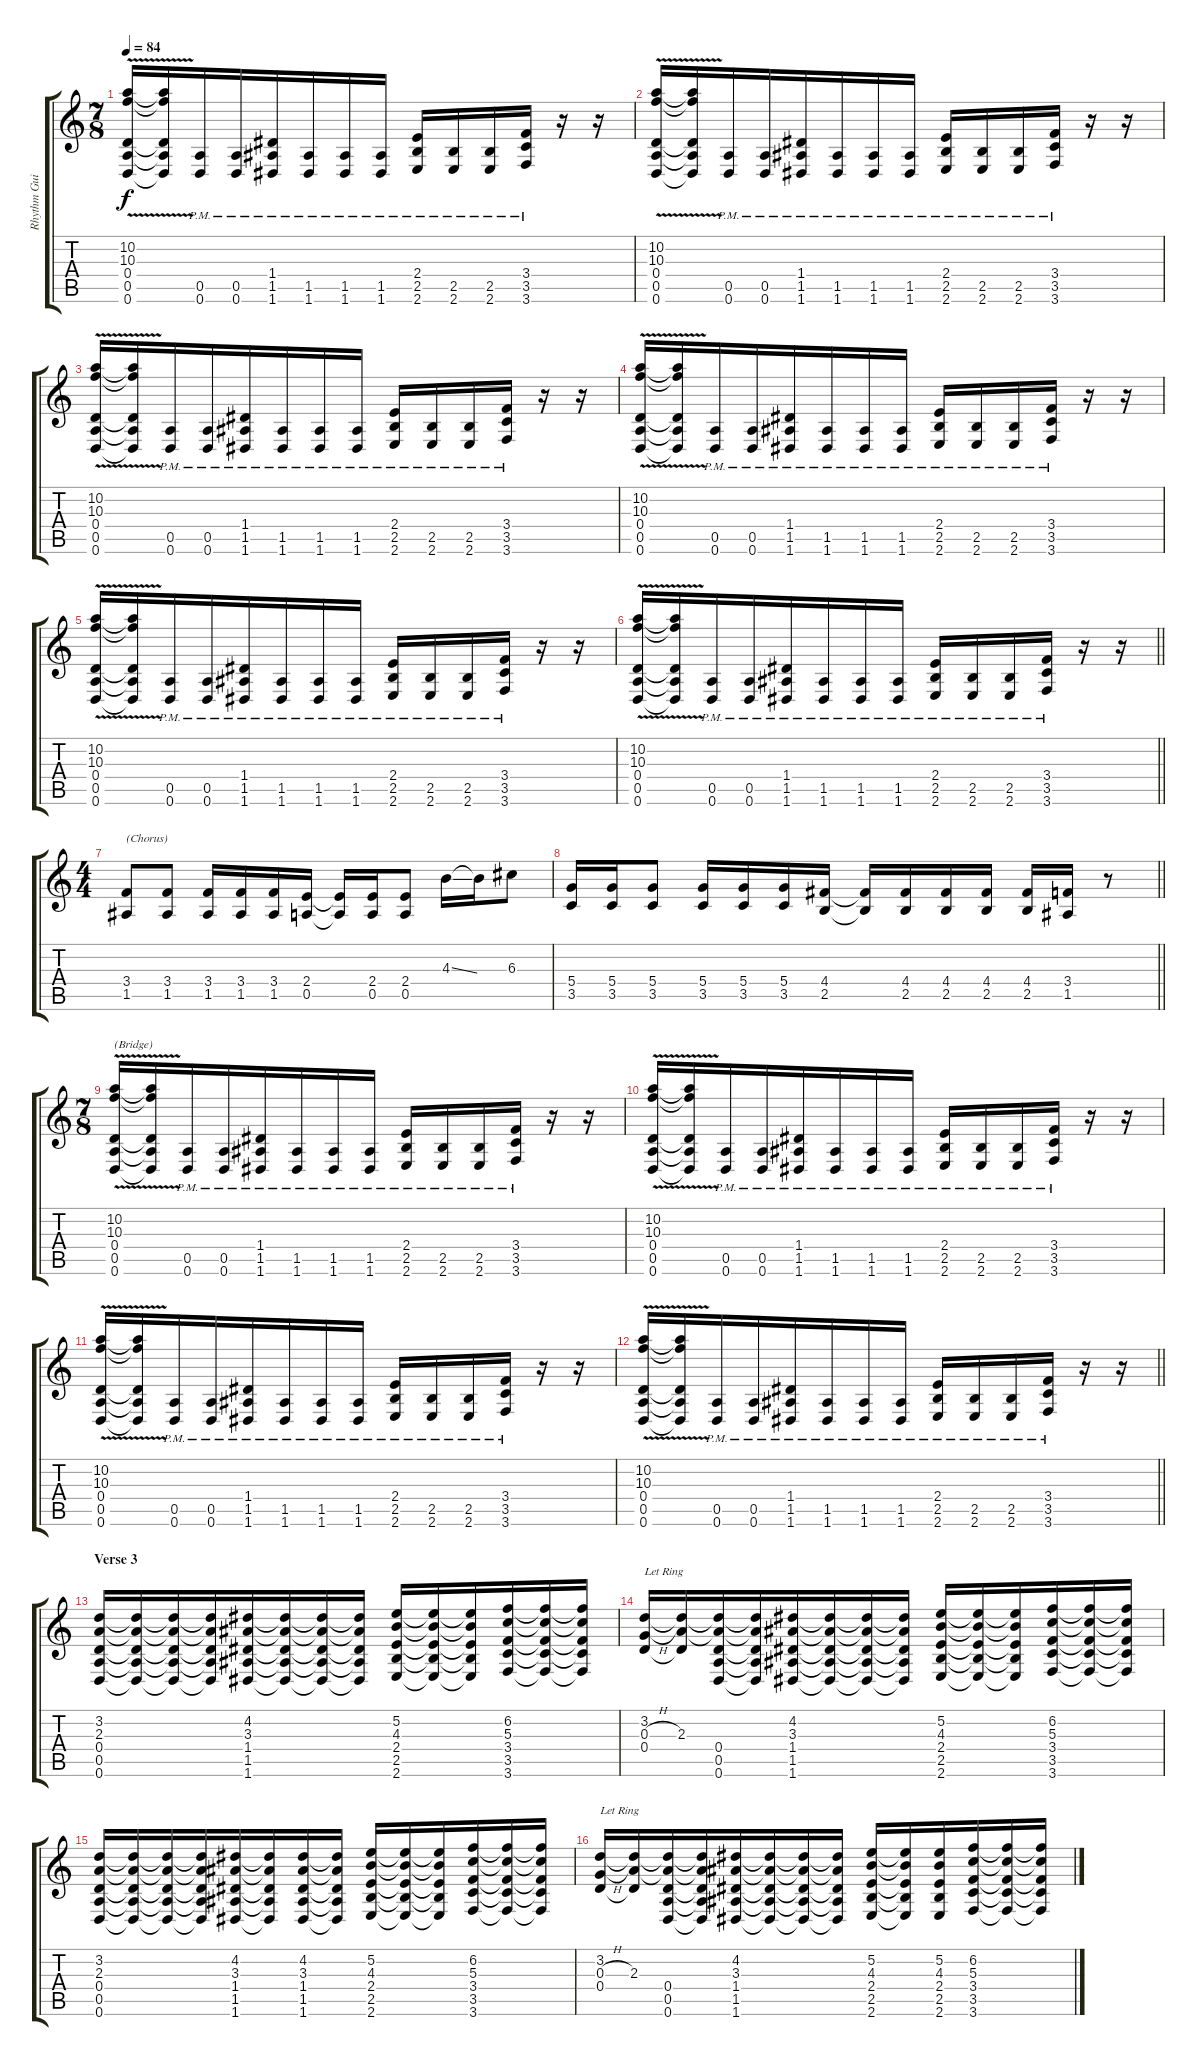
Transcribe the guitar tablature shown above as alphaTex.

\track ("Rhythm Guitar 1" "Rhythm Gui") {instrument overdrivenguitar}
\staff {score tabs}
\tuning (E4 B3 G3 D3 A2 D2) {hide}
\ts (7 8)
\tempo 84
\clef g2
\ks c
(10.2{v} 10.3{v} 0.4 0.5 0.6).16{dy f} (10.2{t} 10.3{t} 0.4{t} 0.5{t} 0.6{t}).16 (0.5{pm} 0.6{pm}).16 (0.5{pm} 0.6{pm}).16 (1.4{pm} 1.5{pm} 1.6{pm}).16 (1.5{pm} 1.6{pm}).16 (1.5{pm} 1.6{pm}).16 (1.5{pm} 1.6{pm}).16 (2.4{pm} 2.5{pm} 2.6{pm}).16 (2.5{pm} 2.6{pm}).16 (2.5{pm} 2.6{pm}).16 (3.4{pm} 3.5{pm} 3.6{pm}).16 r.16 r.16 |
(10.2{v} 10.3{v} 0.4 0.5 0.6).16 (10.2{t} 10.3{t} 0.4{t} 0.5{t} 0.6{t}).16 (0.5{pm} 0.6{pm}).16 (0.5{pm} 0.6{pm}).16 (1.4{pm} 1.5{pm} 1.6{pm}).16 (1.5{pm} 1.6{pm}).16 (1.5{pm} 1.6{pm}).16 (1.5{pm} 1.6{pm}).16 (2.4{pm} 2.5{pm} 2.6{pm}).16 (2.5{pm} 2.6{pm}).16 (2.5{pm} 2.6{pm}).16 (3.4{pm} 3.5{pm} 3.6{pm}).16 r.16 r.16 |
(10.2{v} 10.3{v} 0.4 0.5 0.6).16 (10.2{t} 10.3{t} 0.4{t} 0.5{t} 0.6{t}).16 (0.5{pm} 0.6{pm}).16 (0.5{pm} 0.6{pm}).16 (1.4{pm} 1.5{pm} 1.6{pm}).16 (1.5{pm} 1.6{pm}).16 (1.5{pm} 1.6{pm}).16 (1.5{pm} 1.6{pm}).16 (2.4{pm} 2.5{pm} 2.6{pm}).16 (2.5{pm} 2.6{pm}).16 (2.5{pm} 2.6{pm}).16 (3.4{pm} 3.5{pm} 3.6{pm}).16 r.16 r.16 |
(10.2{v} 10.3{v} 0.4 0.5 0.6).16 (10.2{t} 10.3{t} 0.4{t} 0.5{t} 0.6{t}).16 (0.5{pm} 0.6{pm}).16 (0.5{pm} 0.6{pm}).16 (1.4{pm} 1.5{pm} 1.6{pm}).16 (1.5{pm} 1.6{pm}).16 (1.5{pm} 1.6{pm}).16 (1.5{pm} 1.6{pm}).16 (2.4{pm} 2.5{pm} 2.6{pm}).16 (2.5{pm} 2.6{pm}).16 (2.5{pm} 2.6{pm}).16 (3.4{pm} 3.5{pm} 3.6{pm}).16 r.16 r.16 |
(10.2{v} 10.3{v} 0.4 0.5 0.6).16 (10.2{t} 10.3{t} 0.4{t} 0.5{t} 0.6{t}).16 (0.5{pm} 0.6{pm}).16 (0.5{pm} 0.6{pm}).16 (1.4{pm} 1.5{pm} 1.6{pm}).16 (1.5{pm} 1.6{pm}).16 (1.5{pm} 1.6{pm}).16 (1.5{pm} 1.6{pm}).16 (2.4{pm} 2.5{pm} 2.6{pm}).16 (2.5{pm} 2.6{pm}).16 (2.5{pm} 2.6{pm}).16 (3.4{pm} 3.5{pm} 3.6{pm}).16 r.16 r.16 |
\barLineRight lightlight
(10.2{v} 10.3{v} 0.4 0.5 0.6).16 (10.2{t} 10.3{t} 0.4{t} 0.5{t} 0.6{t}).16 (0.5{pm} 0.6{pm}).16 (0.5{pm} 0.6{pm}).16 (1.4{pm} 1.5{pm} 1.6{pm}).16 (1.5{pm} 1.6{pm}).16 (1.5{pm} 1.6{pm}).16 (1.5{pm} 1.6{pm}).16 (2.4{pm} 2.5{pm} 2.6{pm}).16 (2.5{pm} 2.6{pm}).16 (2.5{pm} 2.6{pm}).16 (3.4{pm} 3.5{pm} 3.6{pm}).16 r.16 r.16 |
\ts (4 4)
(3.4 1.5).8{txt "(Chorus)"} (3.4 1.5).8 (3.4 1.5).16 (3.4 1.5).16 (3.4 1.5).16 (2.4 0.5).16 (2.4{t} 0.5{t}).16 (2.4 0.5).16 (2.4 0.5).8 4.3{ss}.16 4.3{t}.16 6.3.8 |
\barLineRight lightlight
(5.4 3.5).16 (5.4 3.5).16 (5.4 3.5).8 (5.4 3.5).16 (5.4 3.5).16 (5.4 3.5).16 (4.4 2.5).16 (4.4{t} 2.5{t}).16 (4.4 2.5).16 (4.4 2.5).16 (4.4 2.5).16 (4.4 2.5).16 (3.4 1.5).16 r.8 |
\ts (7 8)
(10.2{v} 10.3{v} 0.4 0.5 0.6).16{txt "(Bridge)"} (10.2{t} 10.3{t} 0.4{t} 0.5{t} 0.6{t}).16 (0.5{pm} 0.6{pm}).16 (0.5{pm} 0.6{pm}).16 (1.4{pm} 1.5{pm} 1.6{pm}).16 (1.5{pm} 1.6{pm}).16 (1.5{pm} 1.6{pm}).16 (1.5{pm} 1.6{pm}).16 (2.4{pm} 2.5{pm} 2.6{pm}).16 (2.5{pm} 2.6{pm}).16 (2.5{pm} 2.6{pm}).16 (3.4{pm} 3.5{pm} 3.6{pm}).16 r.16 r.16 |
(10.2{v} 10.3{v} 0.4 0.5 0.6).16 (10.2{t} 10.3{t} 0.4{t} 0.5{t} 0.6{t}).16 (0.5{pm} 0.6{pm}).16 (0.5{pm} 0.6{pm}).16 (1.4{pm} 1.5{pm} 1.6{pm}).16 (1.5{pm} 1.6{pm}).16 (1.5{pm} 1.6{pm}).16 (1.5{pm} 1.6{pm}).16 (2.4{pm} 2.5{pm} 2.6{pm}).16 (2.5{pm} 2.6{pm}).16 (2.5{pm} 2.6{pm}).16 (3.4{pm} 3.5{pm} 3.6{pm}).16 r.16 r.16 |
(10.2{v} 10.3{v} 0.4 0.5 0.6).16 (10.2{t} 10.3{t} 0.4{t} 0.5{t} 0.6{t}).16 (0.5{pm} 0.6{pm}).16 (0.5{pm} 0.6{pm}).16 (1.4{pm} 1.5{pm} 1.6{pm}).16 (1.5{pm} 1.6{pm}).16 (1.5{pm} 1.6{pm}).16 (1.5{pm} 1.6{pm}).16 (2.4{pm} 2.5{pm} 2.6{pm}).16 (2.5{pm} 2.6{pm}).16 (2.5{pm} 2.6{pm}).16 (3.4{pm} 3.5{pm} 3.6{pm}).16 r.16 r.16 |
\barLineRight lightlight
(10.2{v} 10.3{v} 0.4 0.5 0.6).16 (10.2{t} 10.3{t} 0.4{t} 0.5{t} 0.6{t}).16 (0.5{pm} 0.6{pm}).16 (0.5{pm} 0.6{pm}).16 (1.4{pm} 1.5{pm} 1.6{pm}).16 (1.5{pm} 1.6{pm}).16 (1.5{pm} 1.6{pm}).16 (1.5{pm} 1.6{pm}).16 (2.4{pm} 2.5{pm} 2.6{pm}).16 (2.5{pm} 2.6{pm}).16 (2.5{pm} 2.6{pm}).16 (3.4{pm} 3.5{pm} 3.6{pm}).16 r.16 r.16 |
\section ("" "Verse 3")
(3.2 2.3 0.4 0.5 0.6).16 (3.2{t} 2.3{t} 0.4{t} 0.5{t} 0.6{t}).16 (3.2{t} 2.3{t} 0.4{t} 0.5{t} 0.6{t}).16 (3.2{t} 2.3{t} 0.4{t} 0.5{t} 0.6{t}).16 (4.2 3.3 1.4 1.5 1.6).16 (4.2{t} 3.3{t} 1.4{t} 1.5{t} 1.6{t}).16 (4.2{t} 3.3{t} 1.4{t} 1.5{t} 1.6{t}).16 (4.2{t} 3.3{t} 1.4{t} 1.5{t} 1.6{t}).16 (5.2 4.3 2.4 2.5 2.6).16 (5.2{t} 4.3{t} 2.4{t} 2.5{t} 2.6{t}).16 (5.2{t} 4.3{t} 2.4{t} 2.5{t} 2.6{t}).16 (6.2 5.3 3.4 3.5 3.6).16 (6.2{t} 5.3{t} 3.4{t} 3.5{t} 3.6{t}).16 (6.2{t} 5.3{t} 3.4{t} 3.5{t} 3.6{t}).16 |
(3.2 0.3{h} 0.4).16{txt "Let Ring"} (3.2{t} 2.3 0.4{t}).16 (3.2{t} 2.3{t} 0.4 0.5 0.6).16 (3.2{t} 2.3{t} 0.4{t} 0.5{t} 0.6{t}).16 (4.2 3.3 1.4 1.5 1.6).16 (4.2{t} 3.3{t} 1.4{t} 1.5{t} 1.6{t}).16 (4.2{t} 3.3{t} 1.4{t} 1.5{t} 1.6{t}).16 (4.2{t} 3.3{t} 1.4{t} 1.5{t} 1.6{t}).16 (5.2 4.3 2.4 2.5 2.6).16 (5.2{t} 4.3{t} 2.4{t} 2.5{t} 2.6{t}).16 (5.2{t} 4.3{t} 2.4{t} 2.5{t} 2.6{t}).16 (6.2 5.3 3.4 3.5 3.6).16 (6.2{t} 5.3{t} 3.4{t} 3.5{t} 3.6{t}).16 (6.2{t} 5.3{t} 3.4{t} 3.5{t} 3.6{t}).16 |
(3.2 2.3 0.4 0.5 0.6).16 (3.2{t} 2.3{t} 0.4{t} 0.5{t} 0.6{t}).16 (3.2{t} 2.3{t} 0.4{t} 0.5{t} 0.6{t}).16 (3.2{t} 2.3{t} 0.4{t} 0.5{t} 0.6{t}).16 (4.2 3.3 1.4 1.5 1.6).16 (4.2{t} 3.3{t} 1.4{t} 1.5{t} 1.6{t}).16 (4.2 3.3 1.4 1.5 1.6).16 (4.2{t} 3.3{t} 1.4{t} 1.5{t} 1.6{t}).16 (5.2 4.3 2.4 2.5 2.6).16 (5.2{t} 4.3{t} 2.4{t} 2.5{t} 2.6{t}).16 (5.2{t} 4.3{t} 2.4{t} 2.5{t} 2.6{t}).16 (6.2 5.3 3.4 3.5 3.6).16 (6.2{t} 5.3{t} 3.4{t} 3.5{t} 3.6{t}).16 (6.2{t} 5.3{t} 3.4{t} 3.5{t} 3.6{t}).16 |
(3.2 0.3{h} 0.4).16{txt "Let Ring"} (3.2{t} 2.3 0.4{t}).16 (3.2{t} 2.3{t} 0.4 0.5 0.6).16 (3.2{t} 2.3{t} 0.4{t} 0.5{t} 0.6{t}).16 (4.2 3.3 1.4 1.5 1.6).16 (4.2{t} 3.3{t} 1.4{t} 1.5{t} 1.6{t}).16 (4.2{t} 3.3{t} 1.4{t} 1.5{t} 1.6{t}).16 (4.2{t} 3.3{t} 1.4{t} 1.5{t} 1.6{t}).16 (5.2 4.3 2.4 2.5 2.6).16 (5.2{t} 4.3{t} 2.4{t} 2.5{t} 2.6{t}).16 (5.2 4.3 2.4 2.5 2.6).16 (6.2 5.3 3.4 3.5 3.6).16 (6.2{t} 5.3{t} 3.4{t} 3.5{t} 3.6{t}).16 (6.2{t} 5.3{t} 3.4{t} 3.5{t} 3.6{t}).16
